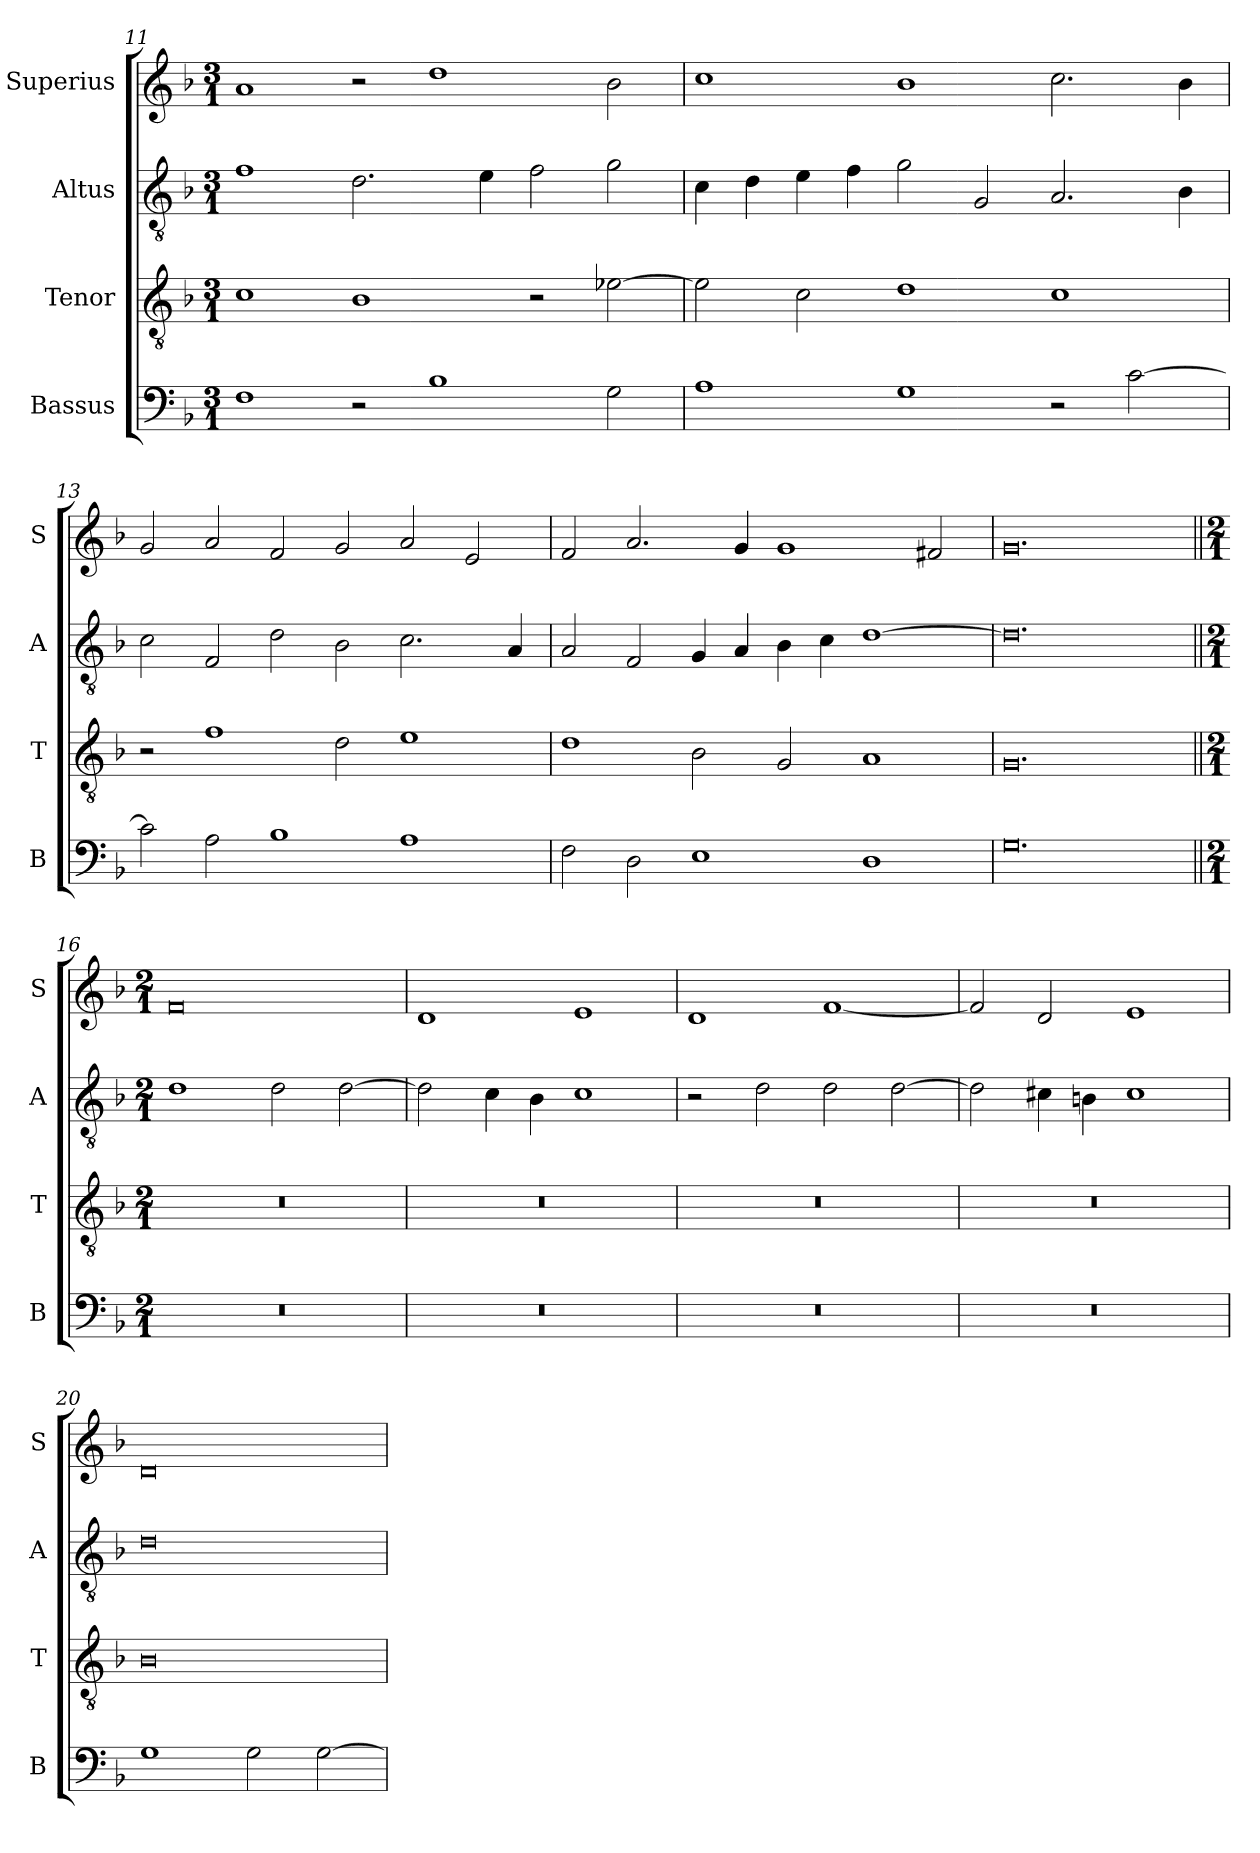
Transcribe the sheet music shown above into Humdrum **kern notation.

**kern	**kern	**kern	**kern
*part4	*part3	*part2	*part1
*staff4	*staff3	*staff2	*staff1
*I"Bassus	*I"Tenor	*I"Altus	*I"Superius
*I'B	*I'T	*I'A	*I'S
*clefF4	*clefGv2	*clefGv2	*clefG2
*k[b-]	*k[b-]	*k[b-]	*k[b-]
*M3/1	*M3/1	*M3/1	*M3/1
=11	=11	=11	=11
1F	1c	1f	1a
2r	1B-	2.d\	2r
1B-	.	.	1dd
.	.	4e\	.
.	2r	2f\	.
2G\	[2e-X\	2g\	2b-\
=12	=12	=12	=12
1A	2e-\]	4c\	1cc
.	.	4d\	.
.	2c\	4e\	.
.	.	4f\	.
1G	1d	2g\	1b-
.	.	2G/	.
2r	1c	2.A/	2.cc\
[2c\	.	.	.
.	.	4B-\	4b-\
=13	=13	=13	=13
2c\]	2r	2c\	2g/
2A\	1f	2F/	2a/
1B-	.	2d\	2f/
.	2d\	2B-\	2g/
1A	1e	2.c\	2a/
.	.	.	2e/
.	.	4A/	.
=14	=14	=14	=14
2F\	1d	2A/	2f/
2D\	.	2F/	2.a/
1E	2B-\	4G/	.
.	.	4A/	4g/
.	2G/	4B-\	1g
.	.	4c\	.
1D	1A	[1d	.
.	.	.	2f#X/
=15	=15	=15	=15
0.G	0.G	0.d]	0.g
!!LO:LB:g=z
=16||	=16||	=16||	=16||
*M2/1	*M2/1	*M2/1	*M2/1
0r	0r	1d	0f
.	.	2d\	.
.	.	[2d\	.
=17	=17	=17	=17
0r	0r	2d\]	1d
.	.	4c\	.
.	.	4B-\	.
.	.	1c	1e
=18	=18	=18	=18
0r	0r	2r	1d
.	.	2d\	.
.	.	2d\	[1f
.	.	[2d\	.
=19	=19	=19	=19
0r	0r	2d\]	2f/]
.	.	4c#X\	2d/
.	.	4Bn\	.
.	.	1c#	1e
=20	=20	=20	=20
1G	0B-	0d	0d
2G\	.	.	.
[2G\	.	.	.
=	=	=	=
*-	*-	*-	*-
